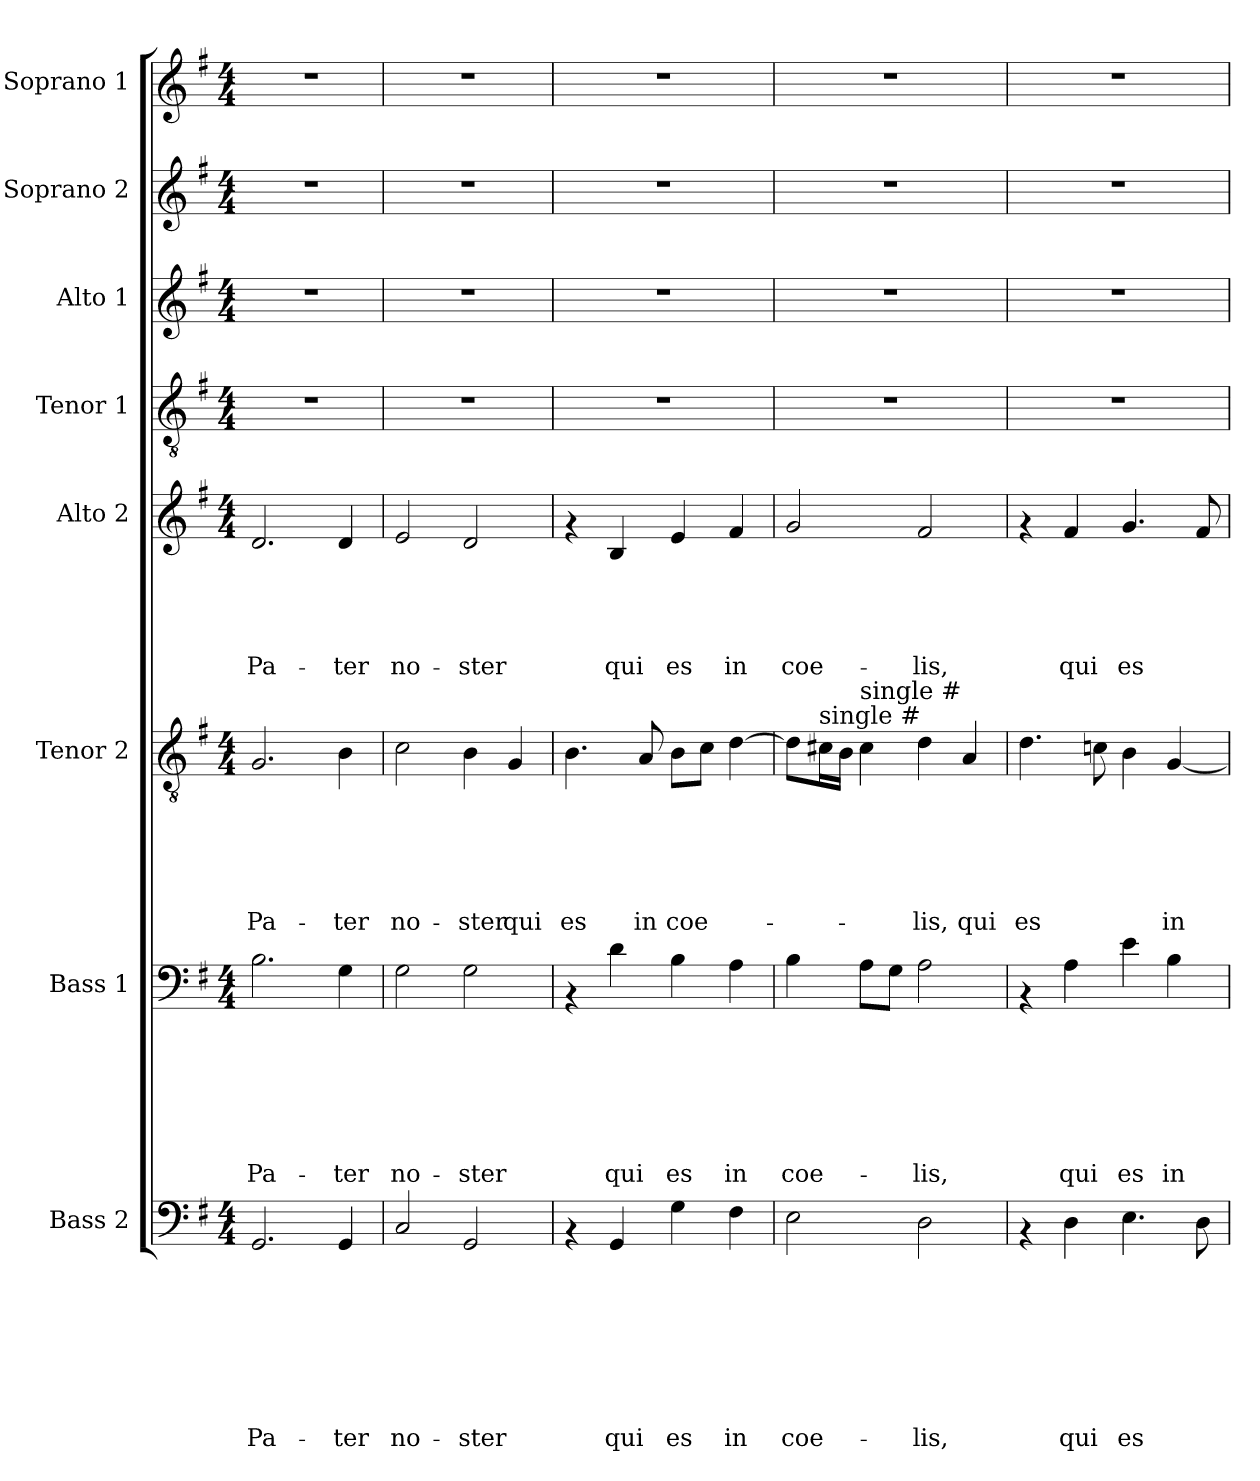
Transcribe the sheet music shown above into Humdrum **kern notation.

**kern	**text	**text	**text	**text	**text	**text	**text	**text	**kern	**text	**text	**text	**text	**text	**text	**text	**kern	**text	**text	**text	**text	**text	**text	**kern	**text	**text	**text	**text	**text	**kern	**kern	**kern	**kern
*part8	*part8	*part8	*part8	*part8	*part8	*part8	*part8	*part8	*part7	*part7	*part7	*part7	*part7	*part7	*part7	*part7	*part6	*part6	*part6	*part6	*part6	*part6	*part6	*part5	*part5	*part5	*part5	*part5	*part5	*part4	*part3	*part2	*part1
*staff8	*staff8	*staff8	*staff8	*staff8	*staff8	*staff8	*staff8	*staff8	*staff7	*staff7	*staff7	*staff7	*staff7	*staff7	*staff7	*staff7	*staff6	*staff6	*staff6	*staff6	*staff6	*staff6	*staff6	*staff5	*staff5	*staff5	*staff5	*staff5	*staff5	*staff4	*staff3	*staff2	*staff1
*I"Bass 2	*	*	*	*	*	*	*	*	*I"Bass 1	*	*	*	*	*	*	*	*I"Tenor 2	*	*	*	*	*	*	*I"Alto 2	*	*	*	*	*	*I"Tenor 1	*I"Alto 1	*I"Soprano 2	*I"Soprano 1
*I'B.	*	*	*	*	*	*	*	*	*I'B.	*	*	*	*	*	*	*	*I'T.	*	*	*	*	*	*	*I'A.	*	*	*	*	*	*I'T.	*I'A.	*I'S.	*I'S.
!!LO:PB:g=z
*clefF4	*	*	*	*	*	*	*	*	*clefF4	*	*	*	*	*	*	*	*clefGv2	*	*	*	*	*	*	*clefG2	*	*	*	*	*	*clefGv2	*clefG2	*clefG2	*clefG2
*k[f#]	*	*	*	*	*	*	*	*	*k[f#]	*	*	*	*	*	*	*	*k[f#]	*	*	*	*	*	*	*k[f#]	*	*	*	*	*	*k[f#]	*k[f#]	*k[f#]	*k[f#]
*G:	*	*	*	*	*	*	*	*	*G:	*	*	*	*	*	*	*	*G:	*	*	*	*	*	*	*G:	*	*	*	*	*	*G:	*G:	*G:	*G:
*M4/4	*	*	*	*	*	*	*	*	*M4/4	*	*	*	*	*	*	*	*M4/4	*	*	*	*	*	*	*M4/4	*	*	*	*	*	*M4/4	*M4/4	*M4/4	*M4/4
=1	=1	=1	=1	=1	=1	=1	=1	=1	=1	=1	=1	=1	=1	=1	=1	=1	=1	=1	=1	=1	=1	=1	=1	=1	=1	=1	=1	=1	=1	=1	=1	=1	=1
!	!	!	!	!	!	!	!	!LO:LY:b	!	!	!	!	!	!	!	!LO:LY:b	!	!	!	!	!	!	!LO:LY:b	!	!	!	!	!	!LO:LY:b	!	!	!	!
2.GG/	.	.	.	.	.	.	.	Pa-	2.B\	.	.	.	.	.	.	Pa-	2.G/	.	.	.	.	.	Pa-	2.d/	.	.	.	.	Pa-	1r	1r	1r	1r
!	!	!	!	!	!	!	!	!LO:LY:b	!	!	!	!	!	!	!	!LO:LY:b	!	!	!	!	!	!	!LO:LY:b	!	!	!	!	!	!LO:LY:b	!	!	!	!
4GG/	.	.	.	.	.	.	.	-ter	4G\	.	.	.	.	.	.	-ter	4B\	.	.	.	.	.	-ter	4d/	.	.	.	.	-ter	.	.	.	.
=2	=2	=2	=2	=2	=2	=2	=2	=2	=2	=2	=2	=2	=2	=2	=2	=2	=2	=2	=2	=2	=2	=2	=2	=2	=2	=2	=2	=2	=2	=2	=2	=2	=2
!	!	!	!	!	!	!	!	!LO:LY:b	!	!	!	!	!	!	!	!LO:LY:b	!	!	!	!	!	!	!LO:LY:b	!	!	!	!	!	!LO:LY:b	!	!	!	!
2C/	.	.	.	.	.	.	.	no-	2G\	.	.	.	.	.	.	no-	2c\	.	.	.	.	.	no-	2e/	.	.	.	.	no-	1r	1r	1r	1r
!	!	!	!	!	!	!	!	!LO:LY:b	!	!	!	!	!	!	!	!LO:LY:b	!	!	!	!	!	!	!LO:LY:b	!	!	!	!	!	!LO:LY:b	!	!	!	!
2GG/	.	.	.	.	.	.	.	-ster	2G\	.	.	.	.	.	.	-ster	4B\	.	.	.	.	.	-ster	2d/	.	.	.	.	-ster	.	.	.	.
!	!	!	!	!	!	!	!	!	!	!	!	!	!	!	!	!	!	!	!	!	!	!	!LO:LY:b	!	!	!	!	!	!	!	!	!	!
.	.	.	.	.	.	.	.	.	.	.	.	.	.	.	.	.	4G/	.	.	.	.	.	qui	.	.	.	.	.	.	.	.	.	.
=3	=3	=3	=3	=3	=3	=3	=3	=3	=3	=3	=3	=3	=3	=3	=3	=3	=3	=3	=3	=3	=3	=3	=3	=3	=3	=3	=3	=3	=3	=3	=3	=3	=3
!	!	!	!	!	!	!	!	!	!	!	!	!	!	!	!	!	!	!	!	!	!	!	!LO:LY:b	!	!	!	!	!	!	!	!	!	!
4rAA	.	.	.	.	.	.	.	.	4rAA	.	.	.	.	.	.	.	4.B\	.	.	.	.	.	es	4rf	.	.	.	.	.	1r	1r	1r	1r
!	!	!	!	!	!	!	!	!LO:LY:b	!	!	!	!	!	!	!	!LO:LY:b	!	!	!	!	!	!	!	!	!	!	!	!	!LO:LY:b	!	!	!	!
4GG/	.	.	.	.	.	.	.	qui	4d\	.	.	.	.	.	.	qui	.	.	.	.	.	.	.	4B/	.	.	.	.	qui	.	.	.	.
!	!	!	!	!	!	!	!	!	!	!	!	!	!	!	!	!	!	!	!	!	!	!	!LO:LY:b	!	!	!	!	!	!	!	!	!	!
.	.	.	.	.	.	.	.	.	.	.	.	.	.	.	.	.	8A/	.	.	.	.	.	in	.	.	.	.	.	.	.	.	.	.
!	!	!	!	!	!	!	!	!LO:LY:b	!	!	!	!	!	!	!	!LO:LY:b	!	!	!	!	!	!	!LO:LY:b	!	!	!	!	!	!LO:LY:b	!	!	!	!
4G\	.	.	.	.	.	.	.	es	4B\	.	.	.	.	.	.	es	8B\L	.	.	.	.	.	coe-	4e/	.	.	.	.	es	.	.	.	.
.	.	.	.	.	.	.	.	.	.	.	.	.	.	.	.	.	8c\J	.	.	.	.	.	.	.	.	.	.	.	.	.	.	.	.
!	!	!	!	!	!	!	!	!LO:LY:b	!	!	!	!	!	!	!	!LO:LY:b	!	!	!	!	!	!	!	!	!	!	!	!	!LO:LY:b	!	!	!	!
4F#\	.	.	.	.	.	.	.	in	4A\	.	.	.	.	.	.	in	[>4d\	.	.	.	.	.	.	4f#/	.	.	.	.	in	.	.	.	.
=4	=4	=4	=4	=4	=4	=4	=4	=4	=4	=4	=4	=4	=4	=4	=4	=4	=4	=4	=4	=4	=4	=4	=4	=4	=4	=4	=4	=4	=4	=4	=4	=4	=4
!	!	!	!	!	!	!	!	!LO:LY:b	!	!	!	!	!	!	!	!LO:LY:b	!	!	!	!	!	!	!	!	!	!	!	!	!LO:LY:b	!	!	!	!
2E\	.	.	.	.	.	.	.	coe-	4B\	.	.	.	.	.	.	coe-	8d\L]	.	.	.	.	.	.	2g/	.	.	.	.	coe-	1r	1r	1r	1r
!	!	!	!	!	!	!	!	!	!	!	!	!	!	!	!	!	!LO:TX:a:t=single #	!	!	!	!	!	!	!	!	!	!	!	!	!	!	!	!
.	.	.	.	.	.	.	.	.	.	.	.	.	.	.	.	.	16c#\L	.	.	.	.	.	.	.	.	.	.	.	.	.	.	.	.
.	.	.	.	.	.	.	.	.	.	.	.	.	.	.	.	.	16B\JJ	.	.	.	.	.	.	.	.	.	.	.	.	.	.	.	.
!	!	!	!	!	!	!	!	!	!	!	!	!	!	!	!	!	!LO:TX:a:t=single #	!	!	!	!	!	!	!	!	!	!	!	!	!	!	!	!
.	.	.	.	.	.	.	.	.	8A\L	.	.	.	.	.	.	.	4c#\	.	.	.	.	.	.	.	.	.	.	.	.	.	.	.	.
.	.	.	.	.	.	.	.	.	8G\J	.	.	.	.	.	.	.	.	.	.	.	.	.	.	.	.	.	.	.	.	.	.	.	.
!	!	!	!	!	!	!	!	!LO:LY:b	!	!	!	!	!	!	!	!LO:LY:b	!	!	!	!	!	!	!LO:LY:b	!	!	!	!	!	!LO:LY:b	!	!	!	!
2D\	.	.	.	.	.	.	.	-lis,	2A\	.	.	.	.	.	.	-lis,	4d\	.	.	.	.	.	-lis,	2f#/	.	.	.	.	-lis,	.	.	.	.
!	!	!	!	!	!	!	!	!	!	!	!	!	!	!	!	!	!	!	!	!	!	!	!LO:LY:b	!	!	!	!	!	!	!	!	!	!
.	.	.	.	.	.	.	.	.	.	.	.	.	.	.	.	.	4A/	.	.	.	.	.	qui	.	.	.	.	.	.	.	.	.	.
=5	=5	=5	=5	=5	=5	=5	=5	=5	=5	=5	=5	=5	=5	=5	=5	=5	=5	=5	=5	=5	=5	=5	=5	=5	=5	=5	=5	=5	=5	=5	=5	=5	=5
!	!	!	!	!	!	!	!	!	!	!	!	!	!	!	!	!	!	!	!	!	!	!	!LO:LY:b	!	!	!	!	!	!	!	!	!	!
4rAA	.	.	.	.	.	.	.	.	4rAA	.	.	.	.	.	.	.	4.d\	.	.	.	.	.	es	4rf	.	.	.	.	.	1r	1r	1r	1r
!	!	!	!	!	!	!	!	!LO:LY:b	!	!	!	!	!	!	!	!LO:LY:b	!	!	!	!	!	!	!	!	!	!	!	!	!LO:LY:b	!	!	!	!
4D\	.	.	.	.	.	.	.	qui	4A\	.	.	.	.	.	.	qui	.	.	.	.	.	.	.	4f#/	.	.	.	.	qui	.	.	.	.
.	.	.	.	.	.	.	.	.	.	.	.	.	.	.	.	.	8cn\	.	.	.	.	.	.	.	.	.	.	.	.	.	.	.	.
!	!	!	!	!	!	!	!	!LO:LY:b	!	!	!	!	!	!	!	!LO:LY:b	!	!	!	!	!	!	!	!	!	!	!	!	!LO:LY:b	!	!	!	!
4.E\	.	.	.	.	.	.	.	es	4e\	.	.	.	.	.	.	es	4B\	.	.	.	.	.	.	4.g/	.	.	.	.	es	.	.	.	.
!	!	!	!	!	!	!	!	!	!	!	!	!	!	!	!	!LO:LY:b	!	!	!	!	!	!	!LO:LY:b	!	!	!	!	!	!	!	!	!	!
.	.	.	.	.	.	.	.	.	4B\	.	.	.	.	.	.	in	[<4G/	.	.	.	.	.	in	.	.	.	.	.	.	.	.	.	.
8D\	.	.	.	.	.	.	.	.	.	.	.	.	.	.	.	.	.	.	.	.	.	.	.	8f#/	.	.	.	.	.	.	.	.	.
=	=	=	=	=	=	=	=	=	=	=	=	=	=	=	=	=	=	=	=	=	=	=	=	=	=	=	=	=	=	=	=	=	=
*-	*-	*-	*-	*-	*-	*-	*-	*-	*-	*-	*-	*-	*-	*-	*-	*-	*-	*-	*-	*-	*-	*-	*-	*-	*-	*-	*-	*-	*-	*-	*-	*-	*-
